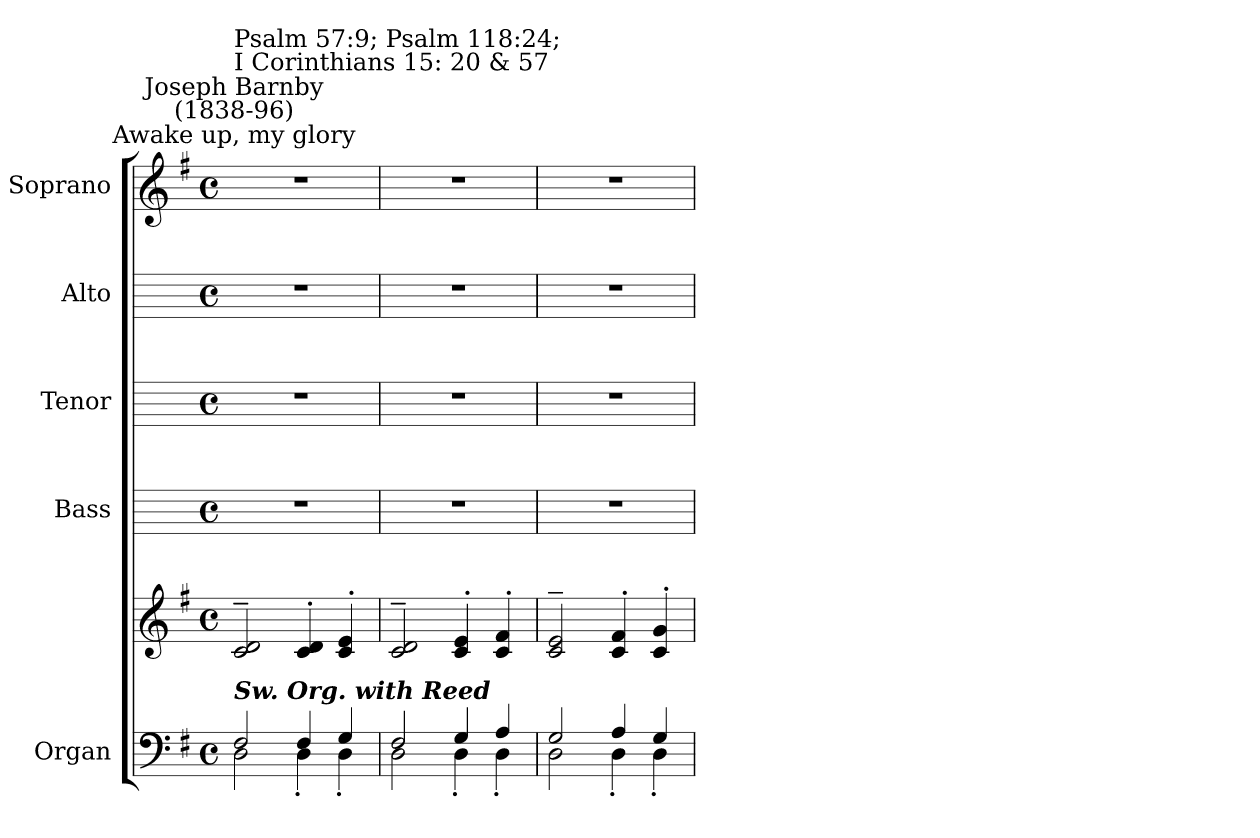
**kern	**kern	**kern	**kern	**kern	**kern
*part5	*part5	*part4	*part3	*part2	*part1
*staff6	*staff5	*staff4	*staff3	*staff2	*staff1
*I"Organ	*	*I"Bass	*I"Tenor	*I"Alto	*I"Soprano
*	*	*I'B	*I'T	*I'A	*I'S
*clefF4	*clefG2	*	*	*	*clefG2
*k[f#]	*k[f#]	*	*	*	*k[f#]
*G:	*G:	*	*	*	*G:
*M4/4	*M4/4	*M4/4	*M4/4	*M4/4	*M4/4
*met(c)	*met(c)	*met(c)	*met(c)	*met(c)	*met(c)
=1	=1	=1	=1	=1	=1
*^	*^	*	*	*	*
!	!	!	!	!	!	!	!LO:TX:a:cj:t=Awake up, my glory
!	!	!	!	!	!	!	!LO:TX:a:cj:t=Joseph Barnby\n(1838-96)
!	!	!	!	!	!	!	!LO:TX:a:t=Psalm 57&colon;9; Psalm 118&colon;24;\nI Corinthians 15&colon; 20 & 57
!	!	!LO:TX:b:Bi:t=Sw. Org. with Reed	!	!	!	!	!
2F#/	2D\	2c/~ 2d/~	1ryy	1r	1r	1r	1r
4F#/	4D'\	4c/' 4d/'	.	.	.	.	.
4G/	4D'\	4c/' 4e/'	.	.	.	.	.
=2	=2	=2	=2	=2	=2	=2	=2
2F#/	2D\	2c/~ 2d/~	1ryy	1r	1r	1r	1r
4G/	4D'\	4c/' 4e/'	.	.	.	.	.
4A/	4D'\	4c/' 4f#/'	.	.	.	.	.
=3	=3	=3	=3	=3	=3	=3	=3
2G/	2D\	2c/~ 2e/~	1ryy	1r	1r	1r	1r
4A/	4D'\	4c/' 4f#/'	.	.	.	.	.
4G/	4D'\	4c/' 4g/'	.	.	.	.	.
*v	*v	*	*	*	*	*	*
*	*v	*v	*	*	*	*
=	=	=	=	=	=
*-	*-	*-	*-	*-	*-
